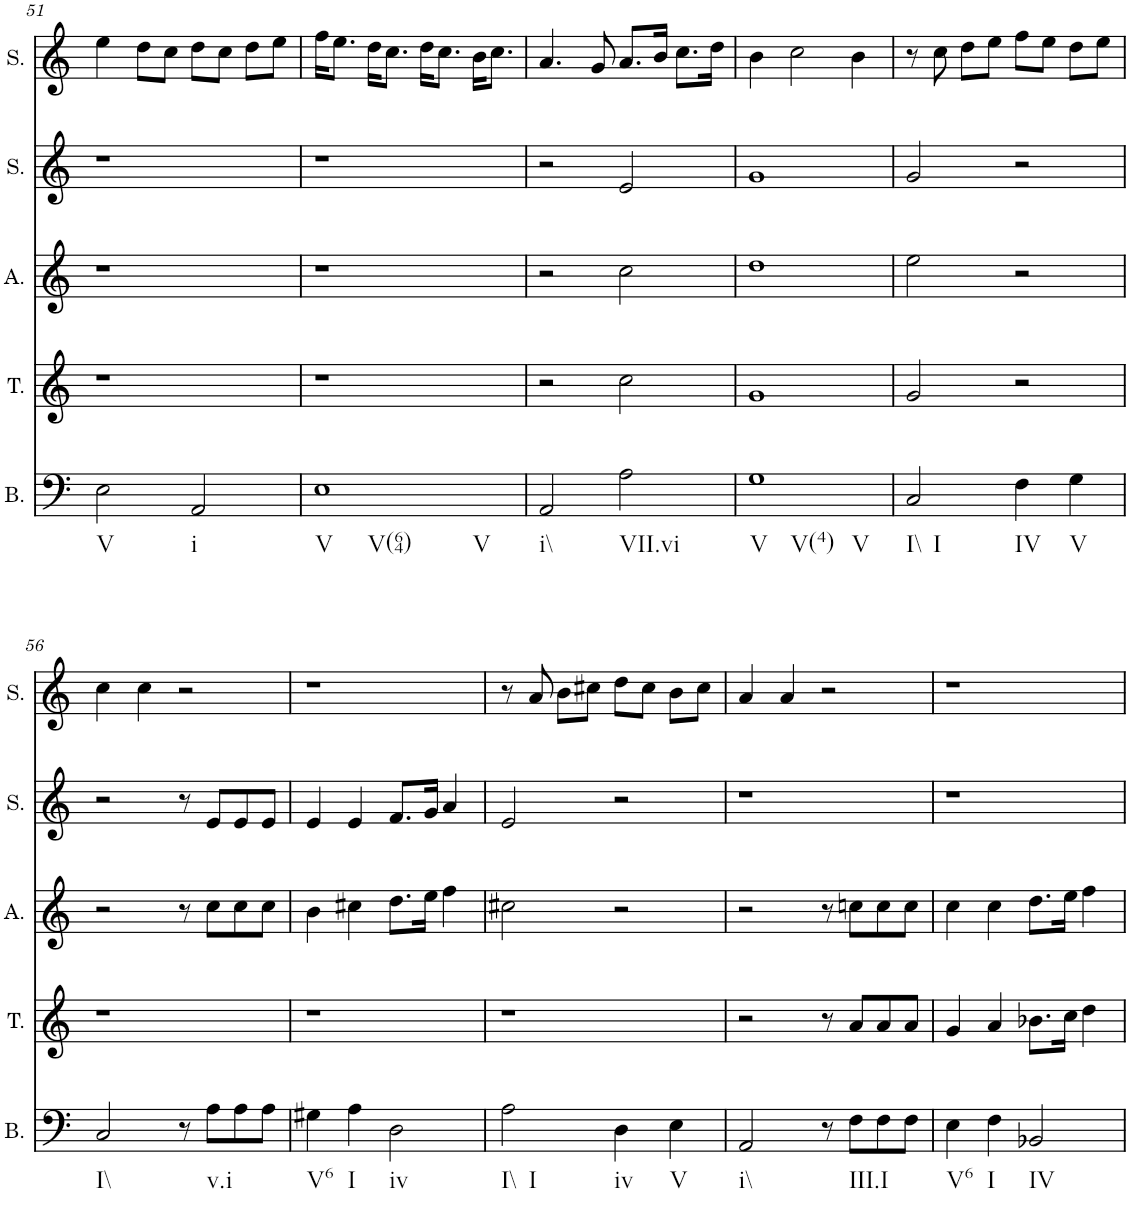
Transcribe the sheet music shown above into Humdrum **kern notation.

**kern	**kern	**kern	**kern	**kern
*part5	*part4	*part3	*part2	*part1
*staff5	*staff4	*staff3	*staff2	*staff1
*I"Bass	*I"Tenor	*I"Alto	*I"Soprano	*I"Soprano
*I'B.	*I'T.	*I'A.	*I'S.	*I'S.
!!LO:PB:g=z
*clefF4	*clefG2	*clefG2	*clefG2	*clefG2
*k[]	*k[]	*k[]	*k[]	*k[]
*M4/4	*M4/4	*M4/4	*M4/4	*M4/4
=51	=51	=51	=51	=51
!LO:TX:b:t=V	!	!	!	!
2E\	1r	1r	1r	4ee\
.	.	.	.	8dd\L
.	.	.	.	8cc\J
!LO:TX:b:t=i	!	!	!	!
2AA/	.	.	.	8dd\L
.	.	.	.	8cc\J
.	.	.	.	8dd\L
.	.	.	.	8ee\J
=52	=52	=52	=52	=52
!LO:TX:b:t=V	!	!	!	!
!LO:TX:b:t=V(64)	!	!	!	!
!LO:TX:b:t=V	!	!	!	!
1E	1r	1r	1r	16ff\KL
.	.	.	.	8.ee\J
.	.	.	.	16dd\KL
.	.	.	.	8.cc\J
.	.	.	.	16dd\KL
.	.	.	.	8.cc\J
.	.	.	.	16b\KL
.	.	.	.	8.cc\J
=53	=53	=53	=53	=53
!LO:TX:b:t=i\\	!	!	!	!
2AA/	2r	2r	2r	4.a/
.	.	.	.	8g/
!LO:TX:b:t=VII.vi	!	!	!	!
2A\	2cc\	2cc\	2e/	8.a/L
.	.	.	.	16b/Jk
.	.	.	.	8.cc\L
.	.	.	.	16dd\Jk
=54	=54	=54	=54	=54
!LO:TX:b:t=V	!	!	!	!
!LO:TX:b:t=V(4)	!	!	!	!
!LO:TX:b:t=V	!	!	!	!
1G	1g	1dd	1g	4b\
.	.	.	.	2cc\
.	.	.	.	4b\
=55	=55	=55	=55	=55
!LO:TX:b:t=I\\	!	!	!	!
!LO:TX:b:t=I	!	!	!	!
2C/	2g/	2ee\	2g/	8r
.	.	.	.	8cc\
.	.	.	.	8dd\L
.	.	.	.	8ee\J
!LO:TX:b:t=IV	!	!	!	!
4F\	2r	2r	2r	8ff\L
.	.	.	.	8ee\J
!LO:TX:b:t=V	!	!	!	!
4G\	.	.	.	8dd\L
.	.	.	.	8ee\J
!!LO:LB:g=z
=56	=56	=56	=56	=56
!LO:TX:b:t=I\\	!	!	!	!
2C/	1r	2r	2r	4cc\
.	.	.	.	4cc\
8r	.	8r	8r	2r
!LO:TX:b:t=v.i	!	!	!	!
8A\L	.	8cc\L	8e/L	.
8A\	.	8cc\	8e/	.
8A\J	.	8cc\J	8e/J	.
=57	=57	=57	=57	=57
!LO:TX:b:t=V6	!	!	!	!
4G#X\	1r	4b\	4e/	1r
!LO:TX:b:t=I	!	!	!	!
4A\	.	4cc#X\	4e/	.
!LO:TX:b:t=iv	!	!	!	!
2D\	.	8.dd\L	8.f/L	.
.	.	16ee\Jk	16g/Jk	.
.	.	4ff\	4a/	.
=58	=58	=58	=58	=58
!LO:TX:b:t=I\\	!	!	!	!
!LO:TX:b:t=I	!	!	!	!
2A\	1r	2cc#X\	2e/	8r
.	.	.	.	8a/
.	.	.	.	8b\L
.	.	.	.	8cc#X\J
!LO:TX:b:t=iv	!	!	!	!
4D\	.	2r	2r	8dd\L
.	.	.	.	8cc#\J
!LO:TX:b:t=V	!	!	!	!
4E\	.	.	.	8b\L
.	.	.	.	8cc#\J
=59	=59	=59	=59	=59
!LO:TX:b:t=i\\	!	!	!	!
2AA/	2r	2r	1r	4a/
.	.	.	.	4a/
8r	8r	8r	.	2r
!LO:TX:b:t=III.I	!	!	!	!
8F\L	8a/L	8ccn\L	.	.
8F\	8a/	8cc\	.	.
8F\J	8a/J	8cc\J	.	.
=60	=60	=60	=60	=60
!LO:TX:b:t=V6	!	!	!	!
4E\	4g/	4cc\	1r	1r
!LO:TX:b:t=I	!	!	!	!
4F\	4a/	4cc\	.	.
!LO:TX:b:t=IV	!	!	!	!
2BB-X/	8.b-X\L	8.dd\L	.	.
.	16cc\Jk	16ee\Jk	.	.
.	4dd\	4ff\	.	.
=	=	=	=	=
*-	*-	*-	*-	*-
